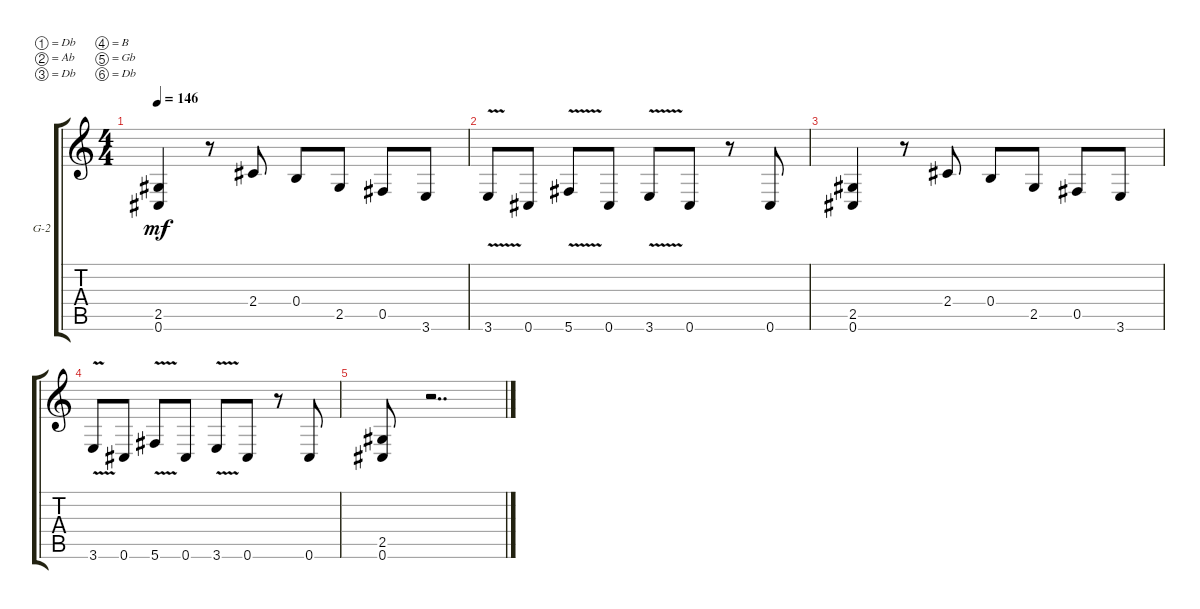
\defaultSystemsLayout 4
\bracketExtendMode groupsimilarinstruments
\firstSystemTrackNameOrientation horizontal
\otherSystemsTrackNameOrientation horizontal
\track ("Guitar 2" "G-2") {instrument distortionguitar}
\staff {score tabs}
\tuning (Db4 Ab3 Db3 B2 Gb2 Db2)
\ts (4 4)
\tempo 146
\clef g2
\ks c
(0.6 2.5).4{dy mf} r.8 2.4.8 0.4.8 2.5.8 0.5.8 3.6.8 |
3.6{v}.8 0.6.8 5.6{v}.8 0.6.8 3.6{v}.8 0.6.8 r.8 0.6.8 |
(0.6 2.5).4 r.8 2.4.8 0.4.8 2.5.8 0.5.8 3.6.8 |
3.6{v}.8 0.6.8 5.6{v}.8 0.6.8 3.6{v}.8 0.6.8 r.8 0.6.8 |
(0.6 2.5).8 r.2{dd}
